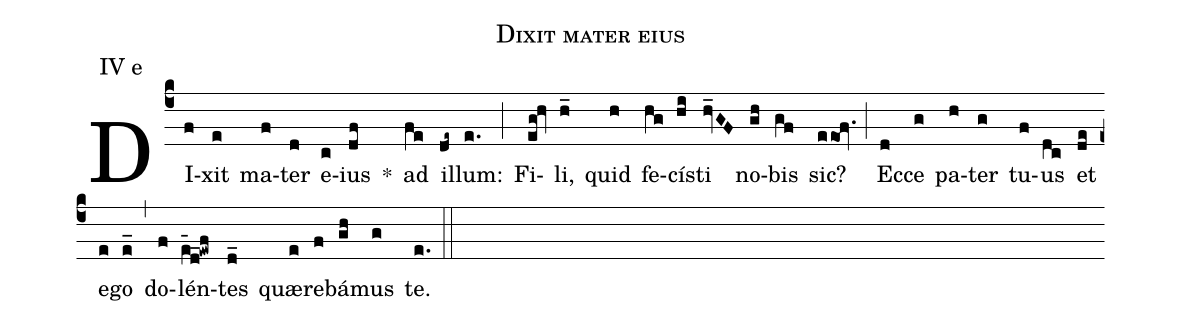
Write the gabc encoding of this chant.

name: Dixit mater eius;
annotation: IV e;
mode: 4;
%%
(c4)
DI(f)xit(e) ma(f)ter(d) e(c)ius(df) *()
ad(fe) il(de~)lum:(e.) (;)
Fi(eg!hv)li,(h_) quid(h) fe(hg)cís(hi)ti(hv_GF) no(gh)bis(gf) sic?(eeOf.) (;)
Ec(d)ce(g) pa(h)ter(g) tu(f)us(dc) et(de) e(e)go(e_) (,)
do(f)lén(ed__3!ewf)tes(d_) quæ(e)re(f)bá(gh)mus(g) te.(e.) (::)
